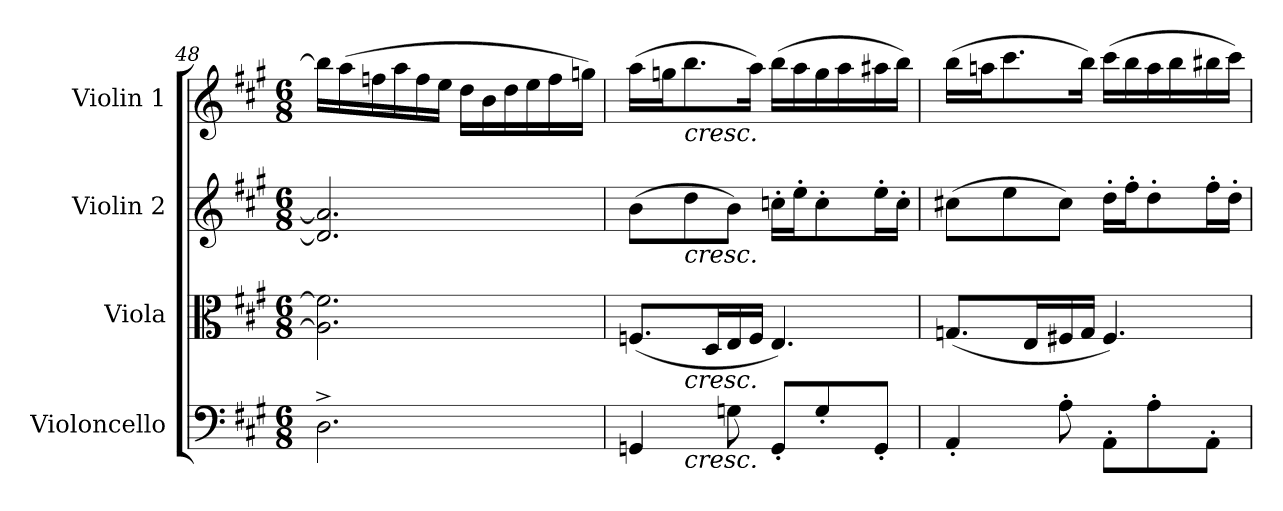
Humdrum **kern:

**kern	**kern	**kern	**kern
*part4	*part3	*part2	*part1
*staff4	*staff3	*staff2	*staff1
*I"Violoncello	*I"Viola	*I"Violin 2	*I"Violin 1
*I'Vc	*I'Vla	*I'Vln	*I'Vln
*clefF4	*clefC3	*clefG2	*clefG2
*k[f#c#g#]	*k[f#c#g#]	*k[f#c#g#]	*k[f#c#g#]
*M6/8	*M6/8	*M6/8	*M6/8
=48	=48	=48	=48
2.D^\	2.A\] 2.f\]	2.d/] 2.a/]	16bb\LL]
.	.	.	(16aa\
.	.	.	16ffn\
.	.	.	16aa\
.	.	.	16ff\
.	.	.	16ee\JJ
.	.	.	16dd\LL
.	.	.	16b\
.	.	.	16dd\
.	.	.	16ee\
.	.	.	16ff\
.	.	.	16ggn\JJ)
=49	=49	=49	=49
*^	*^	*	*
4GGn/	8ryy	(8.Fn/L	8ryy	(8b\L	(16aa\LL
.	.	.	.	.	16ggn\J
!	!	!	!	!	!LO:TX:b:i:t=cresc.
!	!	!	!	!LO:TX:b:i:t=cresc.	!
!	!	!	!LO:TX:b:i:t=cresc.	!	!
!	!LO:TX:b:i:t=cresc.	!	!	!	!
.	8ryy	.	8ryy	8dd\	8.bb\
.	.	16D/L	.	.	.
8Gn\	8ryy	16E/	8ryy	8b\J)	.
.	.	16F/JJ	.	.	16aa\Jk)
8GG'/L	4ryy	4.E/)	4ryy	16ccn'\LL	(16bb\LL
.	.	.	.	16ee'\J	16aa\
8G'/	.	.	.	8cc'\	16gg\
.	.	.	.	.	16aa\
8GG'/J	8ryy	.	8ryy	16ee'\L	16aa#X\
.	.	.	.	16cc'\JJ	16bb\JJ)
*v	*v	*	*	*	*
*	*v	*v	*	*
!!LO:LB:g=z
=50	=50	=50	=50
4AA'/	(8.Gn/L	(8cc#X\L	(16bb\LL
.	.	.	16aan\J
.	.	8ee\	8.ccc#\
.	16E/L	.	.
8A'\	16F#X/	8cc#\J)	.
.	16G/JJ	.	16bb\Jk)
8AA'\L	4.F#/)	16dd'\LL	(16ccc#\LL
.	.	16ff#'\J	16bb\
8A'\	.	8dd'\	16aa\
.	.	.	16bb\
8AA'\J	.	16ff#'\L	16bb#X\
.	.	16dd'\JJ	16ccc#\JJ)
=	=	=	=
*-	*-	*-	*-
